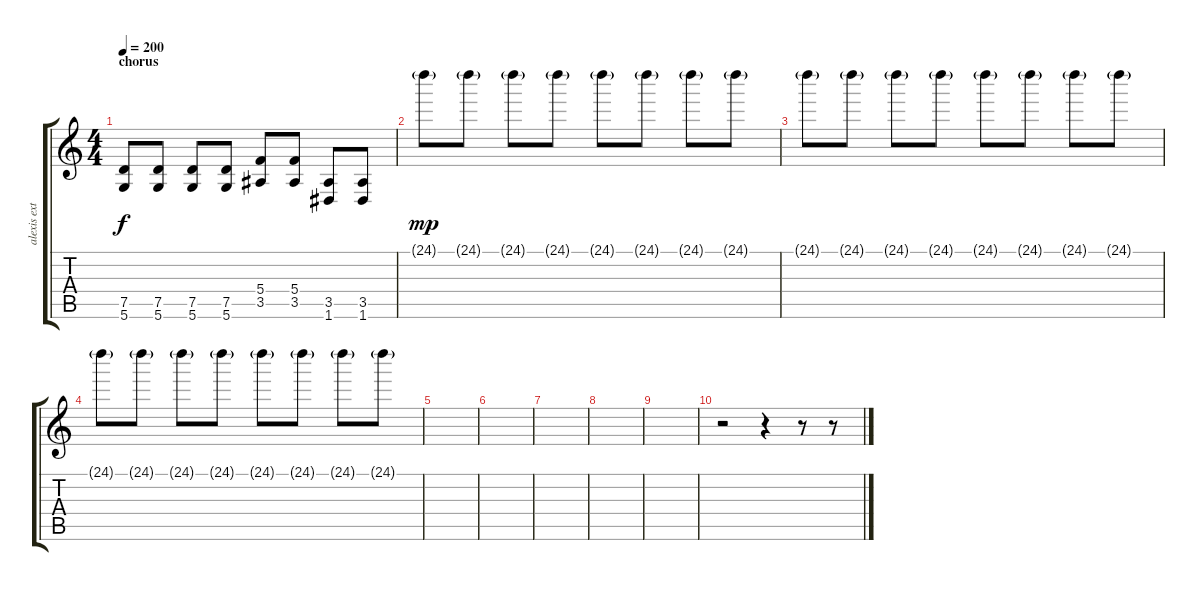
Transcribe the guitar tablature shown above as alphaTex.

\track ("alexis extra guitars" "alexis ext") {instrument distortionguitar}
\staff {score tabs}
\tuning (D4 A3 F3 C3 G2 D2) {hide}
\ts (4 4)
\section ("" "chorus")
\tempo 200
\clef g2
\ks c
(7.5 5.6).8{dy f} (7.5 5.6).8 (7.5 5.6).8 (7.5 5.6).8 (5.4 3.5).8 (5.4 3.5).8 (3.5 1.6).8 (3.5 1.6).8 |
24.1{g}.8{dy mp} 24.1{g}.8 24.1{g}.8 24.1{g}.8 24.1{g}.8 24.1{g}.8 24.1{g}.8 24.1{g}.8 |
24.1{g}.8{volume 8} 24.1{g}.8 24.1{g}.8 24.1{g}.8 24.1{g}.8{volume 6} 24.1{g}.8 24.1{g}.8 24.1{g}.8 |
24.1{g}.8{volume 4} 24.1{g}.8 24.1{g}.8 24.1{g}.8 24.1{g}.8{volume 2} 24.1{g}.8 24.1{g}.8 24.1{g}.8 |
|
|
|
|
|
r.2 r.4 r.8 r.8
